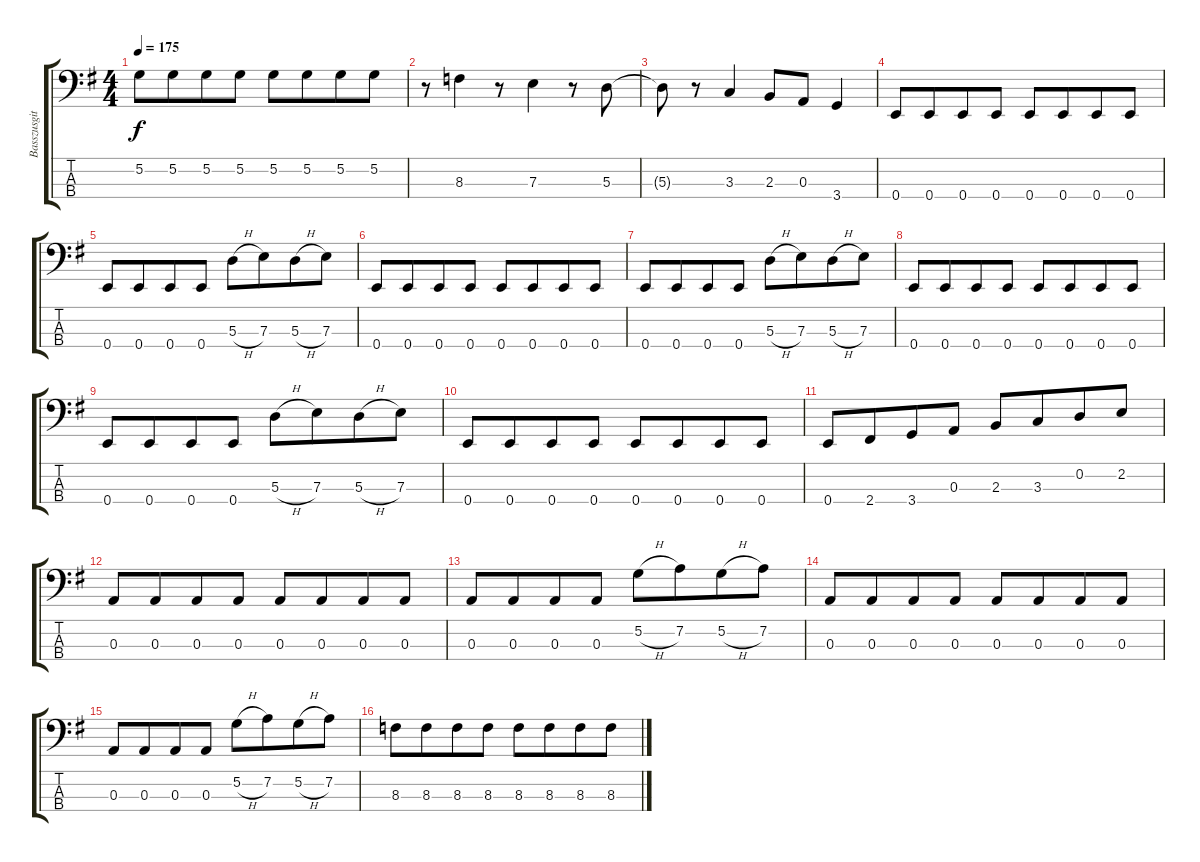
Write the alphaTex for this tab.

\track ("Basszusgitár (Roger Glover)" "Basszusgit") {instrument electricbassfinger}
\staff {score tabs}
\tuning (G2 D2 A1 E1) {hide}
\ts (4 4)
\tempo 175
\clef f4
\ks g
5.2.8{dy f} 5.2.8{beam merge} 5.2.8 5.2.8 5.2.8 5.2.8{beam merge} 5.2.8 5.2.8 |
r.8 8.3.4 r.8 7.3.4 r.8 5.3.8 |
5.3{t}.8 r.8 3.3.4 2.3.8 0.3.8 3.4.4 |
0.4.8 0.4.8{beam merge} 0.4.8 0.4.8 0.4.8 0.4.8{beam merge} 0.4.8 0.4.8 |
0.4.8 0.4.8{beam merge} 0.4.8 0.4.8 5.3{h}.8 7.3.8{beam merge} 5.3{h}.8 7.3.8 |
0.4.8 0.4.8{beam merge} 0.4.8 0.4.8 0.4.8 0.4.8{beam merge} 0.4.8 0.4.8 |
0.4.8 0.4.8{beam merge} 0.4.8 0.4.8 5.3{h}.8 7.3.8{beam merge} 5.3{h}.8 7.3.8 |
0.4.8 0.4.8{beam merge} 0.4.8 0.4.8 0.4.8 0.4.8{beam merge} 0.4.8 0.4.8 |
0.4.8 0.4.8{beam merge} 0.4.8 0.4.8 5.3{h}.8 7.3.8{beam merge} 5.3{h}.8 7.3.8 |
0.4.8 0.4.8{beam merge} 0.4.8 0.4.8 0.4.8 0.4.8{beam merge} 0.4.8 0.4.8 |
0.4.8 2.4.8{beam merge} 3.4.8 0.3.8 2.3.8 3.3.8{beam merge} 0.2.8 2.2.8 |
0.3.8 0.3.8{beam merge} 0.3.8 0.3.8 0.3.8 0.3.8{beam merge} 0.3.8 0.3.8 |
0.3.8 0.3.8{beam merge} 0.3.8 0.3.8 5.2{h}.8 7.2.8{beam merge} 5.2{h}.8 7.2.8 |
0.3.8 0.3.8{beam merge} 0.3.8 0.3.8 0.3.8 0.3.8{beam merge} 0.3.8 0.3.8 |
0.3.8 0.3.8{beam merge} 0.3.8 0.3.8 5.2{h}.8 7.2.8{beam merge} 5.2{h}.8 7.2.8 |
8.3.8 8.3.8{beam merge} 8.3.8 8.3.8 8.3.8 8.3.8{beam merge} 8.3.8 8.3.8
